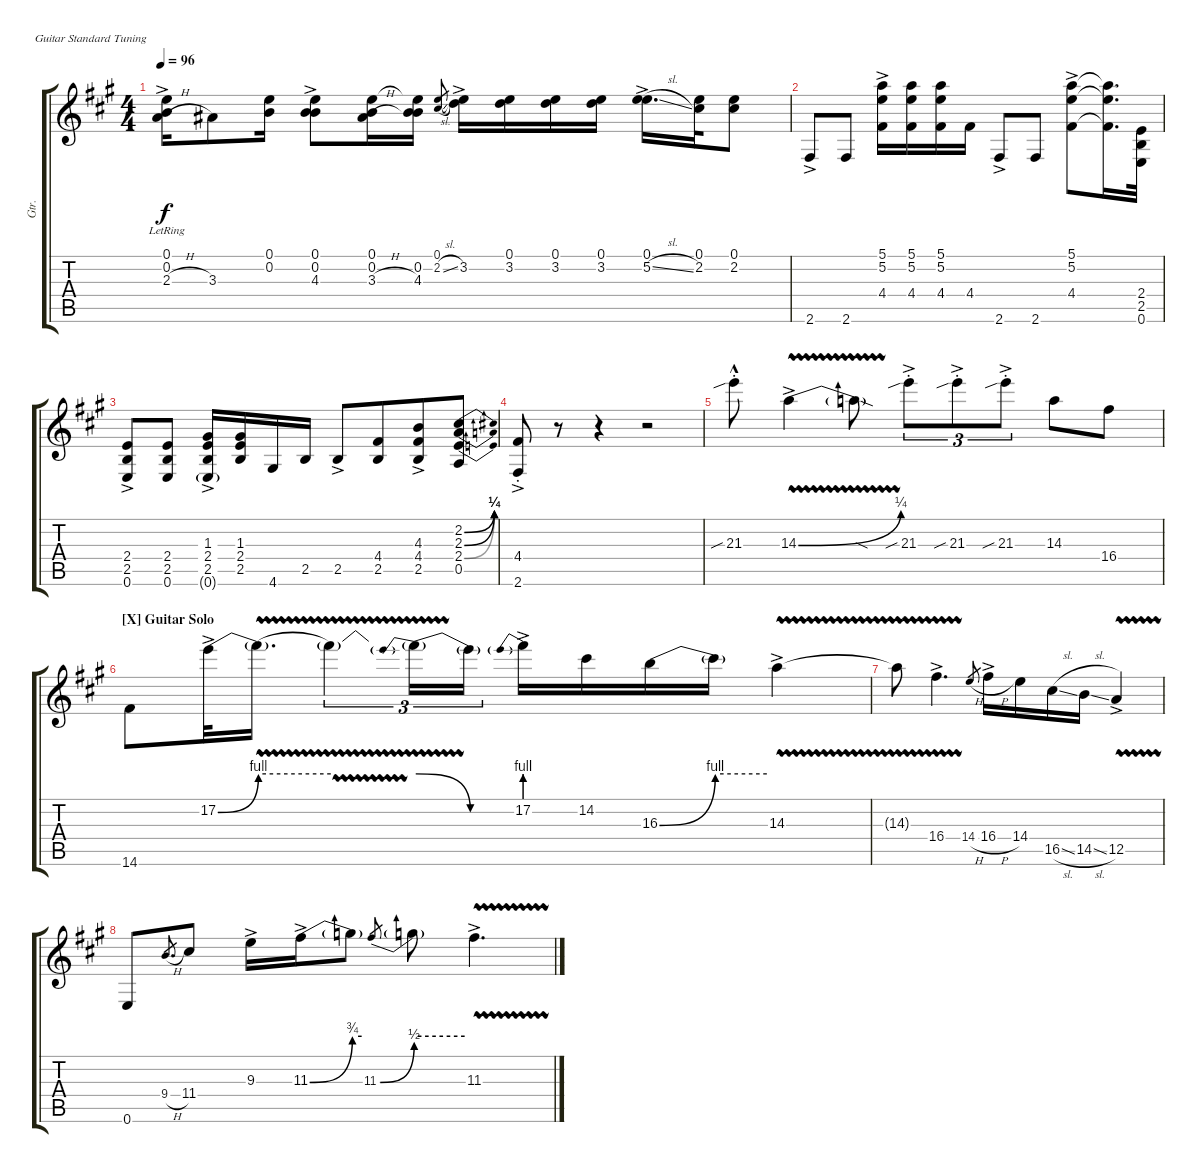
\defaultSystemsLayout 4
\bracketExtendMode groupsimilarinstruments
\otherSystemsTrackNameOrientation horizontal
\track ("Guitar" "Gtr.") {instrument electricguitarclean}
\staff {score tabs}
\tuning (E4 B3 G3 D3 A2 E2)
\ts (4 4)
\tempo 96
\clef g2
\ks a
(0.2{lr acc forcenatural} 0.1{lr acc forcenatural} 2.3{h ac acc forcenatural}).16{dy f beam Down} 3.3{acc #}.8{beam Down} (0.2{acc forcenatural} 0.1{acc forcenatural}).16{beam Down} (0.1{acc forcenatural} 0.2{acc forcenatural} 4.3{ac acc forcenatural}).8{beam Down} (3.3{h acc #} 0.2{acc forcenatural} 0.1{acc forcenatural}).16{beam Down} (4.3{acc forcenatural} 0.2{acc forcenatural} 0.1{t acc forcenatural}).16{beam Down} (2.2{sl acc #} 0.1{acc forcenatural}).8{gr beam Up} (3.2{ac acc forcenatural} 0.1{t acc forcenatural}).16{beam Down} (0.1{acc forcenatural} 3.2{acc forcenatural}).16{beam Down} (3.2{acc forcenatural} 0.1{acc forcenatural}).16{beam Down} (0.1{acc forcenatural} 3.2{acc forcenatural}).16{beam Down} (5.2{sl ac acc forcenatural} 0.1{acc forcenatural}).16{d beam Down} (0.1{acc forcenatural} 2.2{acc #}).32{beam Down} (2.2{acc #} 0.1{acc forcenatural}).8{beam Down} |
2.6{ac acc #}.8{beam Up} 2.6{acc #}.8{beam Up} (5.1{ac acc forcenatural} 5.2{ac acc forcenatural} 4.4{acc #}).16{beam Down} (5.1{acc forcenatural} 5.2{acc forcenatural} 4.4{acc #}).16{beam Down} (5.1{acc forcenatural} 5.2{acc forcenatural} 4.4{acc #}).16{beam Down} 4.4{acc #}.16{beam Down} 2.6{ac acc #}.8{beam Up} 2.6{acc #}.8{beam Up} (5.1{ac acc forcenatural} 5.2{ac acc forcenatural} 4.4{acc #}).8{beam Down} (5.1{t acc forcenatural} 5.2{t acc forcenatural} 4.4{t acc #}).16{d beam Down} (0.6{acc forcenatural} 2.5{acc forcenatural} 2.4{acc forcenatural}).32{beam Down} |
(0.6{ac acc forcenatural} 2.5{ac acc forcenatural} 2.4{ac acc forcenatural}).8{beam Up} (0.6{acc forcenatural} 2.5{acc forcenatural} 2.4{acc forcenatural}).8{beam Up} (0.6{g acc forcenatural} 2.5{ac acc forcenatural} 2.4{ac acc forcenatural} 1.3{ac acc #}).16{beam Up} (2.5{acc forcenatural} 2.4{acc forcenatural} 1.3{acc #}).16{beam Up} 4.6{acc #}.16{beam Up} 2.5{acc forcenatural}.16{beam Up} 2.5{ac acc forcenatural}.8{beam Up} (2.5{acc forcenatural} 4.4{acc #}).8{beam Up beam merge} (2.5{ac acc forcenatural} 4.4{ac acc #} 4.3{ac acc forcenatural}).8{beam Up} (0.5{acc forcenatural} 2.4{be (bend 0 0 19.2 1) acc forcenatural} 2.3{be (bend 0 0 21.599999999999998 1) acc forcenatural} 2.2{be (bend 0 0 21.599999999999998 1) acc #}).8{beam Up} |
(2.6{ac st acc #} 4.4{ac st acc #}).8{beam Up} r.8{beam Up} r.4{beam Up} r.2{beam Up} |
21.3{sib hac st acc forcenatural}.8{beam Down} 14.3{be (bend 0 0 12 1) vw ac acc forcenatural}.4{beam Down} 14.3{sod t acc forcenatural}.8{beam Down} 21.3{sib ac st acc forcenatural}.8{tu (3 2) beam Down} 21.3{sib ac st acc forcenatural}.8{tu (3 2) beam Down} 21.3{sib ac st acc forcenatural}.8{tu (3 2) beam Down} 14.3{acc forcenatural}.8{beam Down} 16.4{acc #}.8{beam Down} |
\section ("X" "Guitar Solo")
14.6{acc #}.8{beam Down} 17.2{be (bend 18 0 59.4 4) ac acc forcenatural}.32{beam Down} 17.2{be (hold 0 4 60 4) vw t}.16{d beam Down} 17.2{vw t}.4{tu (3 2) beam Down} 17.2{be (prebendrelease 0 4 59.4 0) t}.16{tu (3 2) beam Down} 17.2{be (hold 0 0 60 0) t acc forcenatural}.16{tu (3 2) beam Down} 17.2{be (prebend 0 4 60 4) ac}.16{beam Down} 14.2{acc #}.16{beam Down} 16.3{be (bend 16.8 0 59.4 4) acc forcenatural}.16{beam Down} 16.3{be (hold 0 4 60 4) t}.16{beam Down} 14.3{vw ac acc forcenatural}.4{beam Down} |
14.3{t acc forcenatural}.8{beam Down} 16.4{vw ac acc #}.4{d beam Down} 14.4{h acc forcenatural}.8{gr beam Up} 16.4{h ac acc #}.16{beam Down} 14.4{acc forcenatural}.16{beam Down} 16.5{sl acc #}.16{beam Down} 14.5{sl acc forcenatural}.16{beam Down} 12.5{vw ac acc forcenatural}.4{beam Up} |
0.6{acc forcenatural}.8{beam Up} 9.4{h acc forcenatural}.8{d gr beam Up} 11.4{acc #}.8{beam Up} 9.3{ac acc forcenatural}.16{beam Down} 11.3{be (bend 18 0 59.4 3) ac acc #}.16{beam Down} 11.3{be (hold 0 3 60 3) t}.8{beam Down} 11.3{be (bend 19.2 0 59.4 2) acc #}.8{gr beam Up} 11.3{be (hold 0 3 60 3) t}.8{beam Down} 11.3{vw ac acc #}.4{d beam Down}
